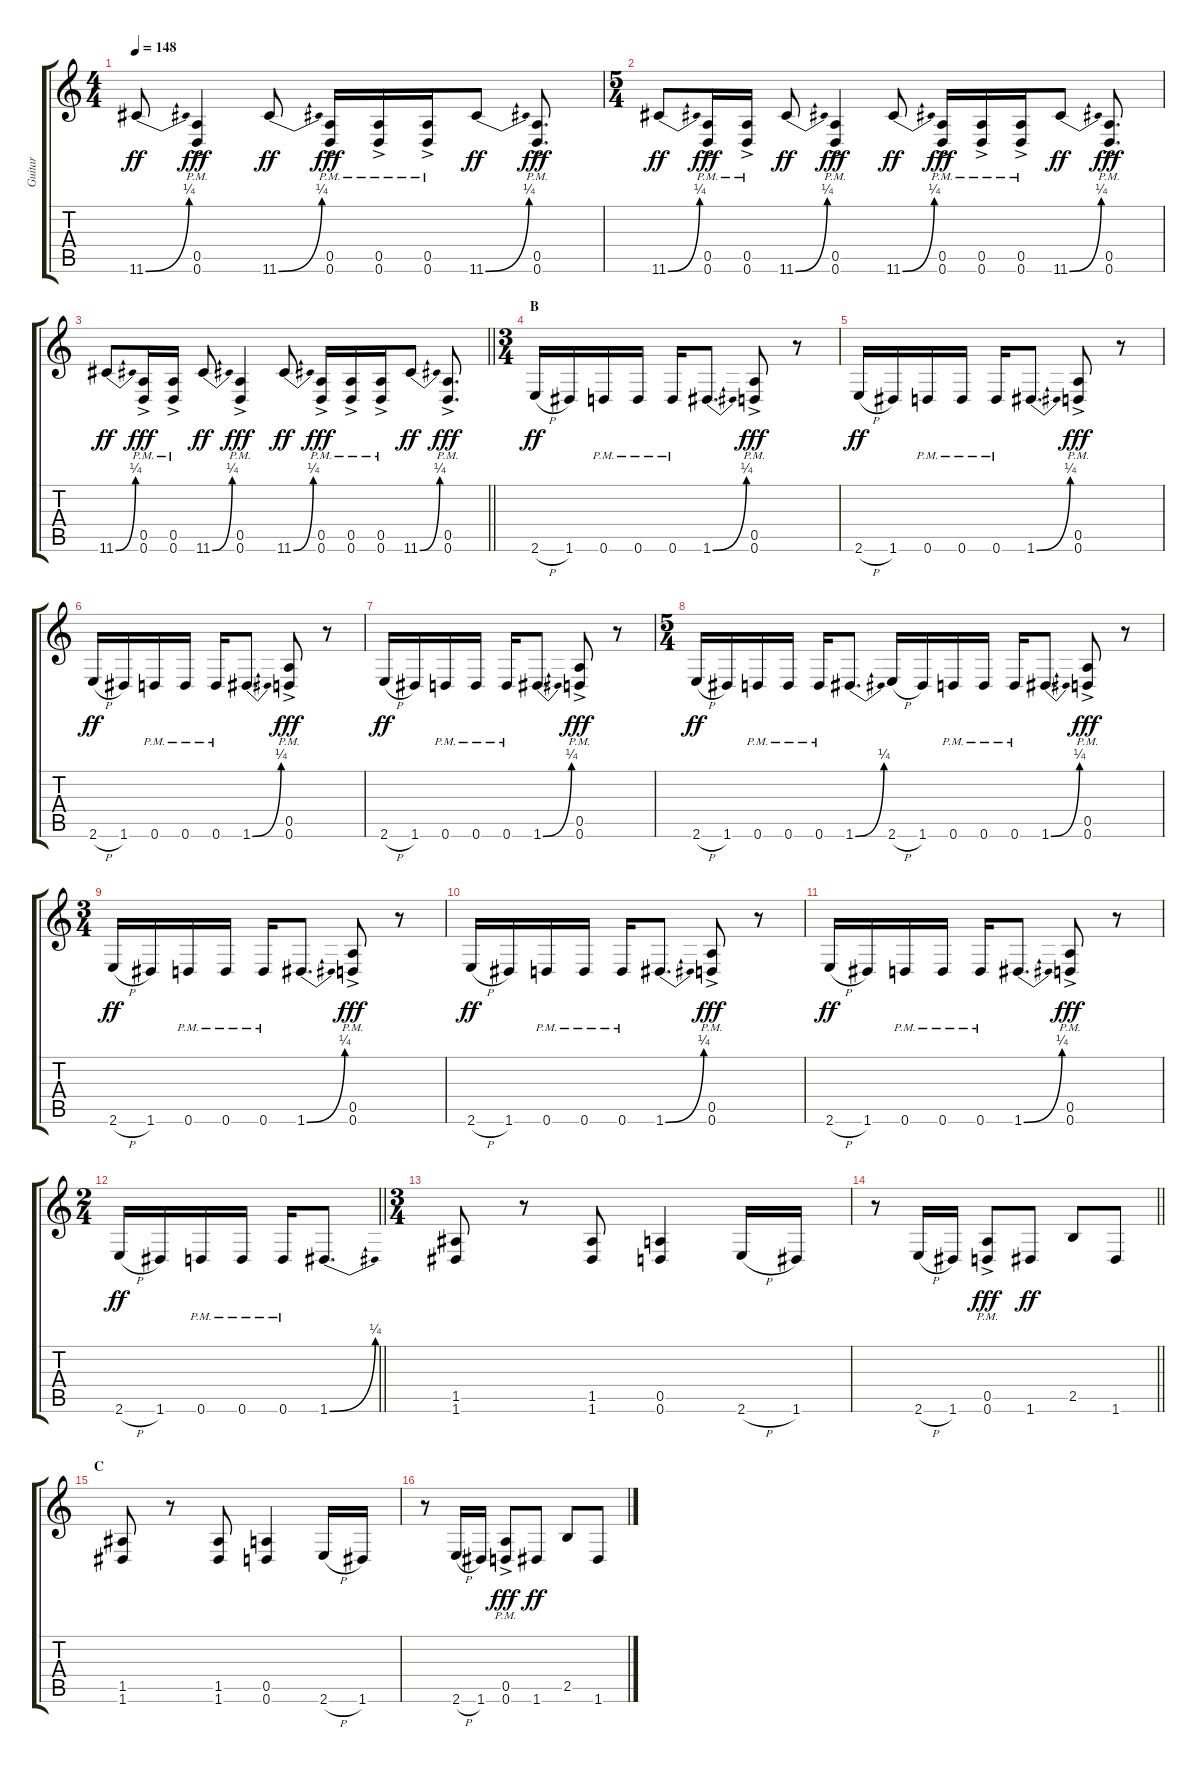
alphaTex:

\track ("Guitar" "Guitar") {instrument distortionguitar}
\staff {score tabs}
\tuning (E4 B3 G3 D3 A2 D2) {hide}
\ts (4 4)
\tempo 148
\clef g2
\ks c
11.6{be (bend 0 0 60 1)}.8{dy ff} (0.5{ac pm} 0.6{ac pm}).4{dy fff} 11.6{be (bend 0 0 60 1)}.8{dy ff} (0.5{ac pm} 0.6{ac pm}).16{dy fff} (0.5{ac pm} 0.6{ac pm}).16 (0.5{ac pm} 0.6{ac pm}).16 11.6{be (bend 0 0 60 1)}.8{dy ff} (0.5{ac pm} 0.6{ac pm}).8{d dy fff} |
\ts (5 4)
11.6{be (bend 0 0 60 1)}.8{dy ff} (0.5{ac pm} 0.6{ac pm}).16{dy fff} (0.5{ac pm} 0.6{ac pm}).16 11.6{be (bend 0 0 60 1)}.8{dy ff} (0.5{ac pm} 0.6{ac pm}).4{dy fff} 11.6{be (bend 0 0 60 1)}.8{dy ff} (0.5{ac pm} 0.6{ac pm}).16{dy fff} (0.5{ac pm} 0.6{ac pm}).16 (0.5{ac pm} 0.6{ac pm}).16 11.6{be (bend 0 0 60 1)}.8{dy ff} (0.5{ac pm} 0.6{ac pm}).8{d dy fff} |
\barLineRight lightlight
11.6{be (bend 0 0 60 1)}.8{dy ff} (0.5{ac pm} 0.6{ac pm}).16{dy fff} (0.5{ac pm} 0.6{ac pm}).16 11.6{be (bend 0 0 60 1)}.8{dy ff} (0.5{ac pm} 0.6{ac pm}).4{dy fff} 11.6{be (bend 0 0 60 1)}.8{dy ff} (0.5{ac pm} 0.6{ac pm}).16{dy fff} (0.5{ac pm} 0.6{ac pm}).16 (0.5{ac pm} 0.6{ac pm}).16 11.6{be (bend 0 0 60 1)}.8{dy ff} (0.5{ac pm} 0.6{ac pm}).8{d dy fff} |
\ts (3 4)
\section ("" "B")
2.6{h}.16{dy ff} 1.6.16 0.6{pm}.16 0.6{pm}.16 0.6{pm}.16 1.6{be (bend 0 0 60 1)}.8{d} (0.5{ac pm} 0.6{ac pm}).8{dy fff} r.8 |
2.6{h}.16{dy ff} 1.6.16 0.6{pm}.16 0.6{pm}.16 0.6{pm}.16 1.6{be (bend 0 0 60 1)}.8{d} (0.5{ac pm} 0.6{ac pm}).8{dy fff} r.8 |
2.6{h}.16{dy ff} 1.6.16 0.6{pm}.16 0.6{pm}.16 0.6{pm}.16 1.6{be (bend 0 0 60 1)}.8{d} (0.5{ac pm} 0.6{ac pm}).8{dy fff} r.8 |
2.6{h}.16{dy ff} 1.6.16 0.6{pm}.16 0.6{pm}.16 0.6{pm}.16 1.6{be (bend 0 0 60 1)}.8{d} (0.5{ac pm} 0.6{ac pm}).8{dy fff} r.8 |
\ts (5 4)
2.6{h}.16{dy ff} 1.6.16 0.6{pm}.16 0.6{pm}.16 0.6{pm}.16 1.6{be (bend 0 0 60 1)}.8{d} 2.6{h}.16 1.6.16 0.6{pm}.16 0.6{pm}.16 0.6{pm}.16 1.6{be (bend 0 0 60 1)}.8{d} (0.5{ac pm} 0.6{ac pm}).8{dy fff} r.8 |
\ts (3 4)
2.6{h}.16{dy ff} 1.6.16 0.6{pm}.16 0.6{pm}.16 0.6{pm}.16 1.6{be (bend 0 0 60 1)}.8{d} (0.5{ac pm} 0.6{ac pm}).8{dy fff} r.8 |
2.6{h}.16{dy ff} 1.6.16 0.6{pm}.16 0.6{pm}.16 0.6{pm}.16 1.6{be (bend 0 0 60 1)}.8{d} (0.5{ac pm} 0.6{ac pm}).8{dy fff} r.8 |
2.6{h}.16{dy ff} 1.6.16 0.6{pm}.16 0.6{pm}.16 0.6{pm}.16 1.6{be (bend 0 0 60 1)}.8{d} (0.5{ac pm} 0.6{ac pm}).8{dy fff} r.8 |
\ts (2 4)
\barLineRight lightlight
2.6{h}.16{dy ff} 1.6.16 0.6{pm}.16 0.6{pm}.16 0.6{pm}.16 1.6{be (bend 0 0 60 1)}.8{d} |
\ts (3 4)
\section ("" "")
(1.5 1.6).8 r.8 (1.5 1.6).8 (0.5 0.6).4 2.6{h}.16 1.6.16 |
\barLineRight lightlight
r.8 2.6{h}.16 1.6.16 (0.5{ac pm} 0.6{ac pm}).8{dy fff} 1.6.8{dy ff} 2.5.8 1.6.8 |
\section ("" "C")
(1.5 1.6).8 r.8 (1.5 1.6).8 (0.5 0.6).4 2.6{h}.16 1.6.16 |
r.8 2.6{h}.16 1.6.16 (0.5{ac pm} 0.6{ac pm}).8{dy fff} 1.6.8{dy ff} 2.5.8 1.6.8
